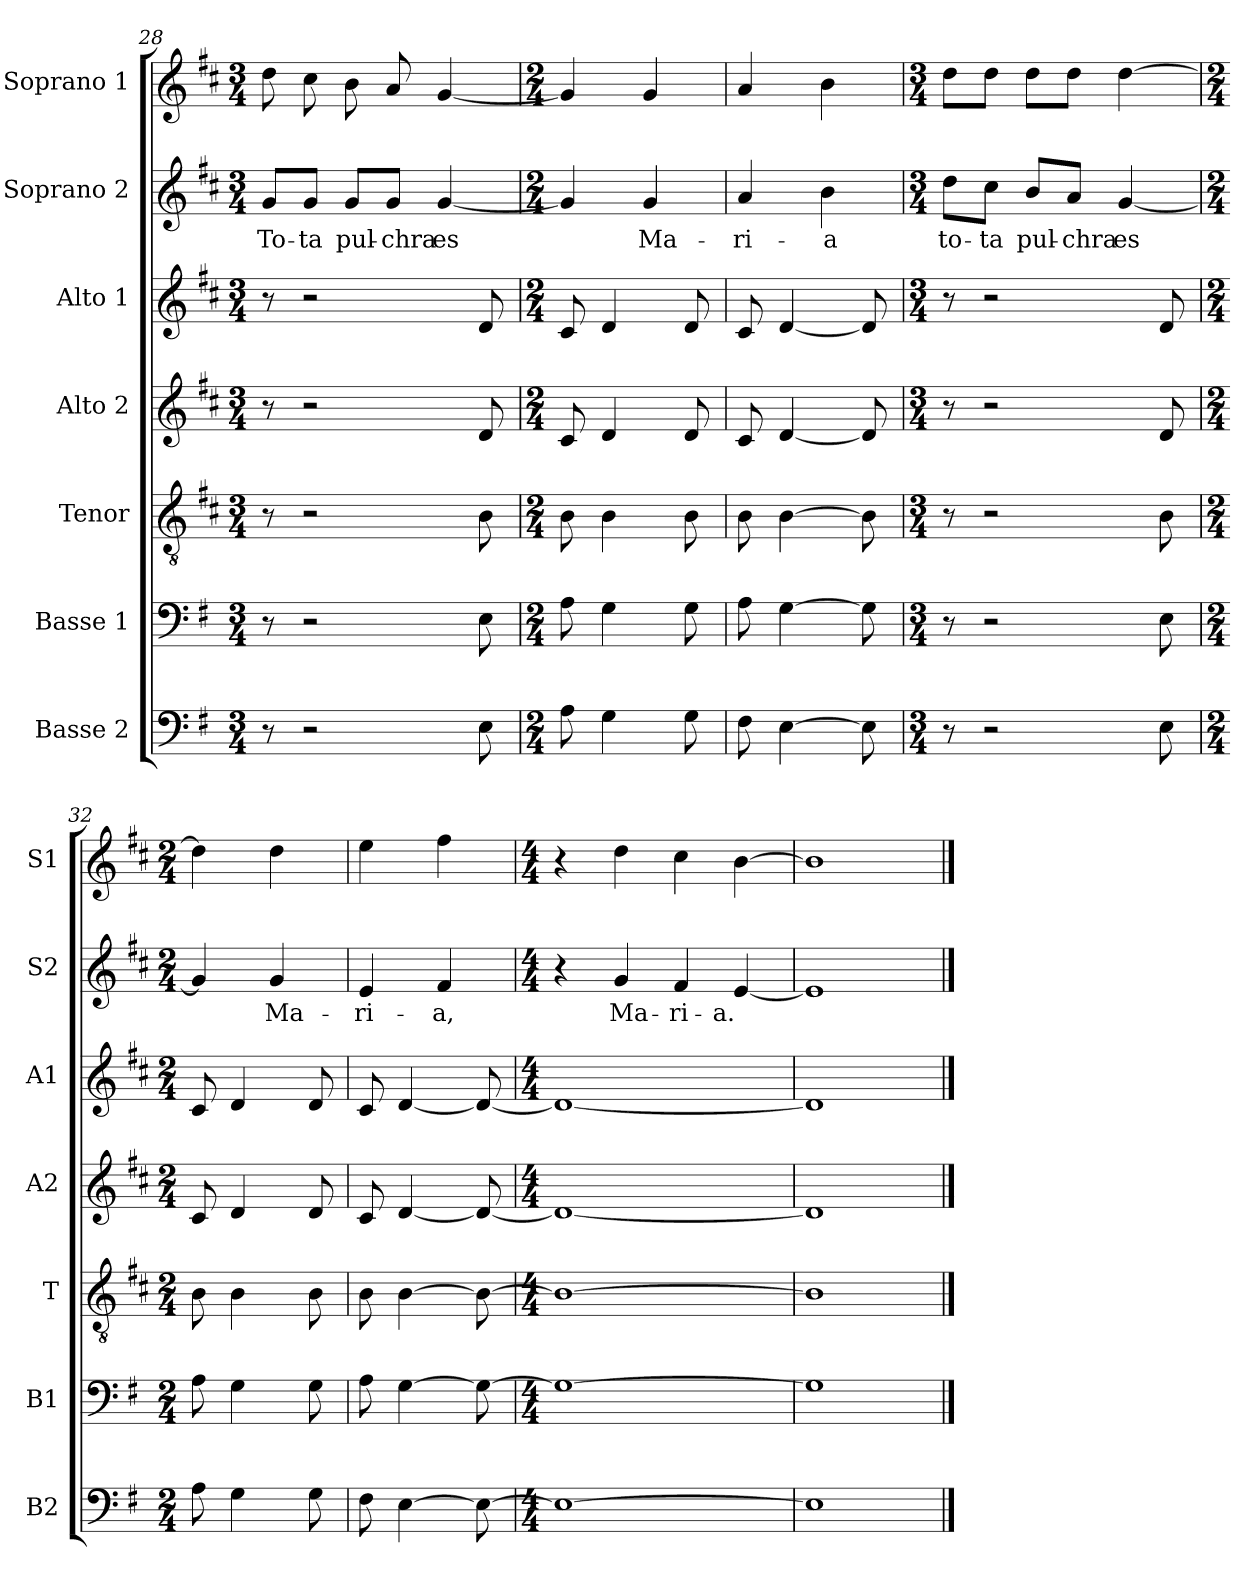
**kern	**kern	**kern	**kern	**kern	**kern	**text	**kern
*part7	*part6	*part5	*part4	*part3	*part2	*part2	*part1
*staff7	*staff6	*staff5	*staff4	*staff3	*staff2	*staff2	*staff1
*I"Basse 2	*I"Basse 1	*I"Tenor	*I"Alto 2	*I"Alto 1	*I"Soprano 2	*	*I"Soprano 1
*I'B2	*I'B1	*I'T	*I'A2	*I'A1	*I'S2	*	*I'S1
*clefF4	*clefF4	*clefGv2	*clefG2	*clefG2	*clefG2	*	*clefG2
*k[f#]	*k[f#]	*k[f#c#]	*k[f#c#]	*k[f#c#]	*k[f#c#]	*	*k[f#c#]
*M3/4	*M3/4	*M3/4	*M3/4	*M3/4	*M3/4	*	*M3/4
=28	=28	=28	=28	=28	=28	=28	=28
!	!	!	!	!	!	!LO:LY:b	!
8r	8r	8r	8r	8r	8g/L	To-	8dd\
!	!	!	!	!	!	!LO:LY:b	!
2r	2r	2r	2r	2r	8g/J	-ta	8cc#\
!	!	!	!	!	!	!LO:LY:b	!
.	.	.	.	.	8g/L	pul-	8b\
!	!	!	!	!	!	!LO:LY:b	!
.	.	.	.	.	8g/J	-chra	8a/
!	!	!	!	!	!	!LO:LY:b	!
.	.	.	.	.	[4g/	es	[4g/
8E\	8E\	8B\	8d/	8d/	.	.	.
=29	=29	=29	=29	=29	=29	=29	=29
*M2/4	*M2/4	*M2/4	*M2/4	*M2/4	*M2/4	*	*M2/4
8A\	8A\	8B\	8c#/	8c#/	4g/]	.	4g/]
4G\	4G\	4B\	4d/	4d/	.	.	.
!	!	!	!	!	!	!LO:LY:b	!
.	.	.	.	.	4g/	Ma-	4g/
8G\	8G\	8B\	8d/	8d/	.	.	.
=30	=30	=30	=30	=30	=30	=30	=30
!	!	!	!	!	!	!LO:LY:b	!
8F#\	8A\	8B\	8c#/	8c#/	4a/	-ri-	4a/
[4E\	[4G\	[4B\	[4d/	[4d/	.	.	.
!	!	!	!	!	!	!LO:LY:b	!
.	.	.	.	.	4b\	-a	4b\
8E\]	8G\]	8B\]	8d/]	8d/]	.	.	.
=31	=31	=31	=31	=31	=31	=31	=31
*M3/4	*M3/4	*M3/4	*M3/4	*M3/4	*M3/4	*	*M3/4
!	!	!	!	!	!	!LO:LY:b	!
8r	8r	8r	8r	8r	8dd\L	to-	8dd\L
!	!	!	!	!	!	!LO:LY:b	!
2r	2r	2r	2r	2r	8cc#\J	-ta	8dd\J
!	!	!	!	!	!	!LO:LY:b	!
.	.	.	.	.	8b/L	pul-	8dd\L
!	!	!	!	!	!	!LO:LY:b	!
.	.	.	.	.	8a/J	-chra	8dd\J
!	!	!	!	!	!	!LO:LY:b	!
.	.	.	.	.	[4g/	es	[4dd\
8E\	8E\	8B\	8d/	8d/	.	.	.
=32	=32	=32	=32	=32	=32	=32	=32
*M2/4	*M2/4	*M2/4	*M2/4	*M2/4	*M2/4	*	*M2/4
8A\	8A\	8B\	8c#/	8c#/	4g/]	.	4dd\]
4G\	4G\	4B\	4d/	4d/	.	.	.
!	!	!	!	!	!	!LO:LY:b	!
.	.	.	.	.	4g/	Ma-	4dd\
8G\	8G\	8B\	8d/	8d/	.	.	.
!!LO:LB:g=z
=33	=33	=33	=33	=33	=33	=33	=33
!	!	!	!	!	!	!LO:LY:b	!
8F#\	8A\	8B\	8c#/	8c#/	4e/	-ri-	4ee\
[4E\	[4G\	[4B\	[4d/	[4d/	.	.	.
!	!	!	!	!	!	!LO:LY:b	!
.	.	.	.	.	4f#/	-a,	4ff#\
8E\_	8G\_	8B\_	8d/_	8d/_	.	.	.
=34	=34	=34	=34	=34	=34	=34	=34
*M4/4	*M4/4	*M4/4	*M4/4	*M4/4	*M4/4	*	*M4/4
1E_	1G_	1B_	1d_	1d_	4r	.	4r
!	!	!	!	!	!	!LO:LY:b	!
.	.	.	.	.	4g/	Ma-	4dd\
!	!	!	!	!	!	!LO:LY:b	!
.	.	.	.	.	4f#/	-ri-	4cc#\
!	!	!	!	!	!	!LO:LY:b	!
.	.	.	.	.	[4e/	-a.	[4b\
=35	=35	=35	=35	=35	=35	=35	=35
1E]	1G]	1B]	1d]	1d]	1e]	.	1b]
==	==	==	==	==	==	==	==
*-	*-	*-	*-	*-	*-	*-	*-
